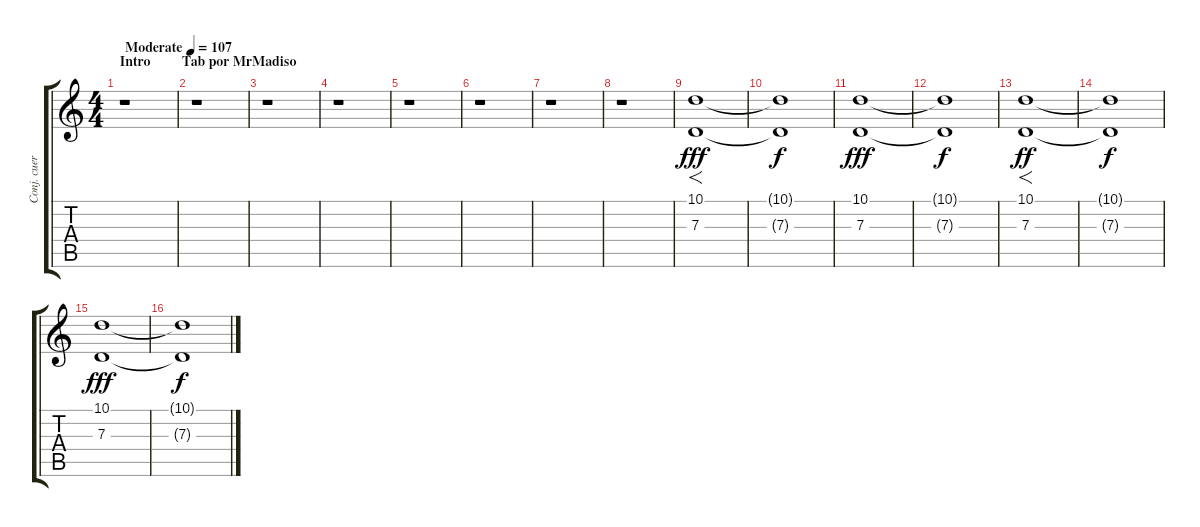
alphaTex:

\track ("Conj. cuerdas I" "Conj. cuer") {instrument violin}
\staff {score tabs}
\tuning (E4 B3 G3 D3 A2 E2) {hide}
\ts (4 4)
\section ("" "Intro         Tab por MrMadiso")
\tempo (107 "Moderate")
\clef g2
\ks c
r.1{dy fff instrument violin} |
r.1 |
r.1 |
r.1 |
r.1 |
r.1 |
r.1 |
r.1 |
(10.1 7.3).1{f} |
(10.1{t} 7.3{t}).1{dy f} |
(10.1 7.3).1{dy fff volume 4} |
(10.1{t} 7.3{t}).1{dy f} |
(10.1 7.3).1{f dy ff volume 11} |
(10.1{t} 7.3{t}).1{dy f} |
(10.1 7.3).1{dy fff volume 4} |
(10.1{t} 7.3{t}).1{dy f}
